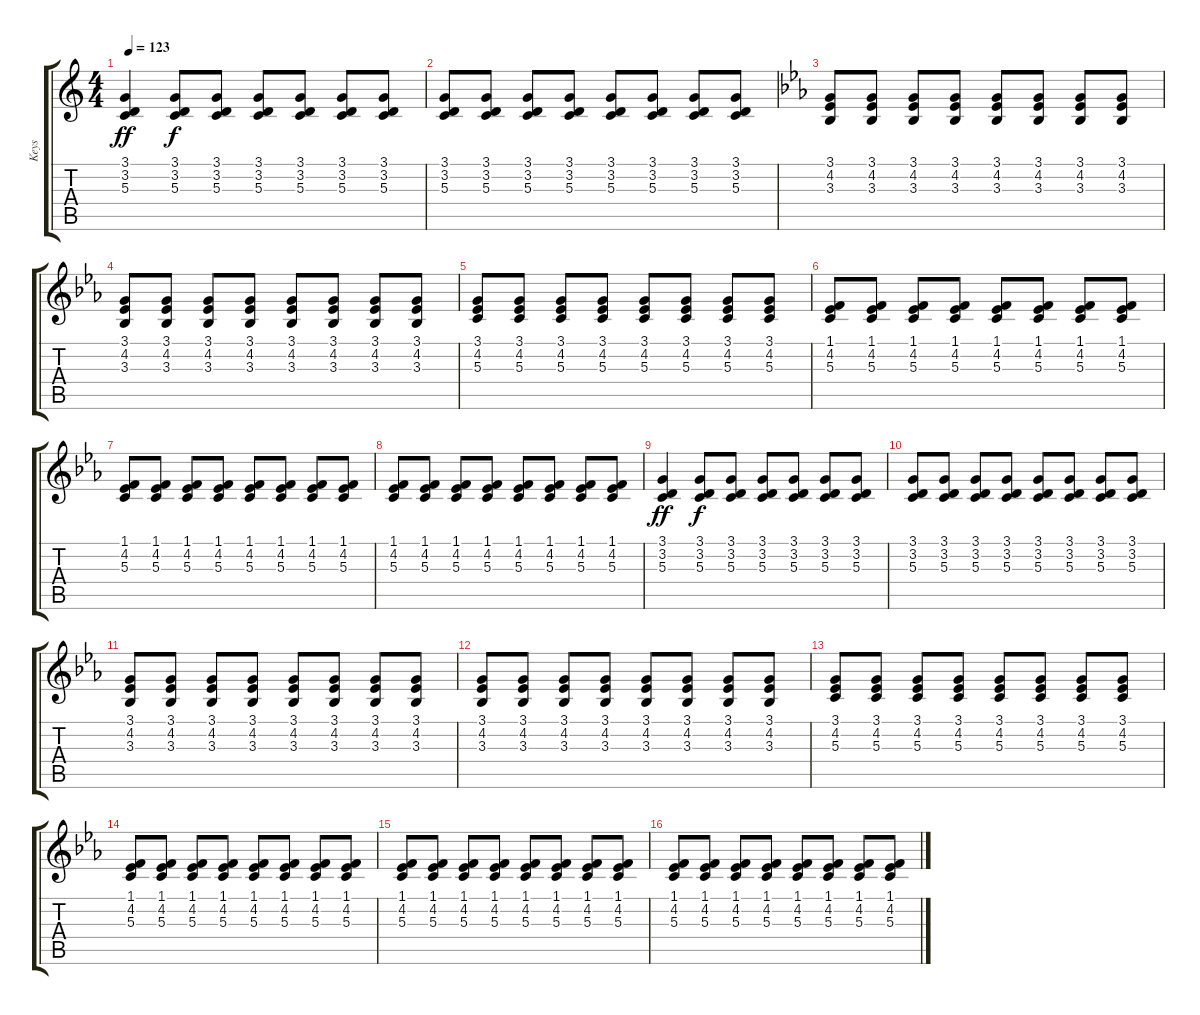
\track ("Keys" "Keys") {instrument electricgrandpiano}
\staff {score tabs}
\tuning (E4 B3 G3 D3 A2 E2) {hide}
\ts (4 4)
\tempo 123
\clef g2
\ks c
(3.1 3.2 5.3).4{dy ff} (3.1 3.2 5.3).8{dy f volume 15} (3.1 3.2 5.3).8 (3.1 3.2 5.3).8 (3.1 3.2 5.3).8 (3.1 3.2 5.3).8 (3.1 3.2 5.3).8 |
(3.1 3.2 5.3).8 (3.1 3.2 5.3).8 (3.1 3.2 5.3).8 (3.1 3.2 5.3).8 (3.1 3.2 5.3).8 (3.1 3.2 5.3).8 (3.1 3.2 5.3).8 (3.1 3.2 5.3).8 |
\ks eb
(3.1 4.2 3.3).8{volume 11} (3.1 4.2 3.3).8 (3.1 4.2 3.3).8 (3.1 4.2 3.3).8 (3.1 4.2 3.3).8 (3.1 4.2 3.3).8 (3.1 4.2 3.3).8 (3.1 4.2 3.3).8 |
(3.1 4.2 3.3).8 (3.1 4.2 3.3).8 (3.1 4.2 3.3).8 (3.1 4.2 3.3).8 (3.1 4.2 3.3).8 (3.1 4.2 3.3).8 (3.1 4.2 3.3).8 (3.1 4.2 3.3).8 |
(3.1 4.2 5.3).8 (3.1 4.2 5.3).8 (3.1 4.2 5.3).8 (3.1 4.2 5.3).8 (3.1 4.2 5.3).8 (3.1 4.2 5.3).8 (3.1 4.2 5.3).8 (3.1 4.2 5.3).8 |
(1.1 4.2 5.3).8 (1.1 4.2 5.3).8 (1.1 4.2 5.3).8 (1.1 4.2 5.3).8 (1.1 4.2 5.3).8 (1.1 4.2 5.3).8 (1.1 4.2 5.3).8 (1.1 4.2 5.3).8 |
(1.1 4.2 5.3).8 (1.1 4.2 5.3).8 (1.1 4.2 5.3).8 (1.1 4.2 5.3).8 (1.1 4.2 5.3).8 (1.1 4.2 5.3).8 (1.1 4.2 5.3).8 (1.1 4.2 5.3).8 |
(1.1 4.2 5.3).8 (1.1 4.2 5.3).8 (1.1 4.2 5.3).8 (1.1 4.2 5.3).8 (1.1 4.2 5.3).8 (1.1 4.2 5.3).8 (1.1 4.2 5.3).8 (1.1 4.2 5.3).8 |
(3.1 3.2 5.3).4{dy ff} (3.1 3.2 5.3).8{dy f volume 15} (3.1 3.2 5.3).8 (3.1 3.2 5.3).8 (3.1 3.2 5.3).8 (3.1 3.2 5.3).8 (3.1 3.2 5.3).8 |
(3.1 3.2 5.3).8 (3.1 3.2 5.3).8 (3.1 3.2 5.3).8 (3.1 3.2 5.3).8 (3.1 3.2 5.3).8 (3.1 3.2 5.3).8 (3.1 3.2 5.3).8 (3.1 3.2 5.3).8 |
(3.1 4.2 3.3).8{volume 11} (3.1 4.2 3.3).8 (3.1 4.2 3.3).8 (3.1 4.2 3.3).8 (3.1 4.2 3.3).8 (3.1 4.2 3.3).8 (3.1 4.2 3.3).8 (3.1 4.2 3.3).8 |
(3.1 4.2 3.3).8 (3.1 4.2 3.3).8 (3.1 4.2 3.3).8 (3.1 4.2 3.3).8 (3.1 4.2 3.3).8 (3.1 4.2 3.3).8 (3.1 4.2 3.3).8 (3.1 4.2 3.3).8 |
(3.1 4.2 5.3).8 (3.1 4.2 5.3).8 (3.1 4.2 5.3).8 (3.1 4.2 5.3).8 (3.1 4.2 5.3).8 (3.1 4.2 5.3).8 (3.1 4.2 5.3).8 (3.1 4.2 5.3).8 |
(1.1 4.2 5.3).8 (1.1 4.2 5.3).8 (1.1 4.2 5.3).8 (1.1 4.2 5.3).8 (1.1 4.2 5.3).8 (1.1 4.2 5.3).8 (1.1 4.2 5.3).8 (1.1 4.2 5.3).8 |
(1.1 4.2 5.3).8 (1.1 4.2 5.3).8 (1.1 4.2 5.3).8 (1.1 4.2 5.3).8 (1.1 4.2 5.3).8 (1.1 4.2 5.3).8 (1.1 4.2 5.3).8 (1.1 4.2 5.3).8 |
(1.1 4.2 5.3).8 (1.1 4.2 5.3).8 (1.1 4.2 5.3).8 (1.1 4.2 5.3).8 (1.1 4.2 5.3).8 (1.1 4.2 5.3).8 (1.1 4.2 5.3).8 (1.1 4.2 5.3).8
